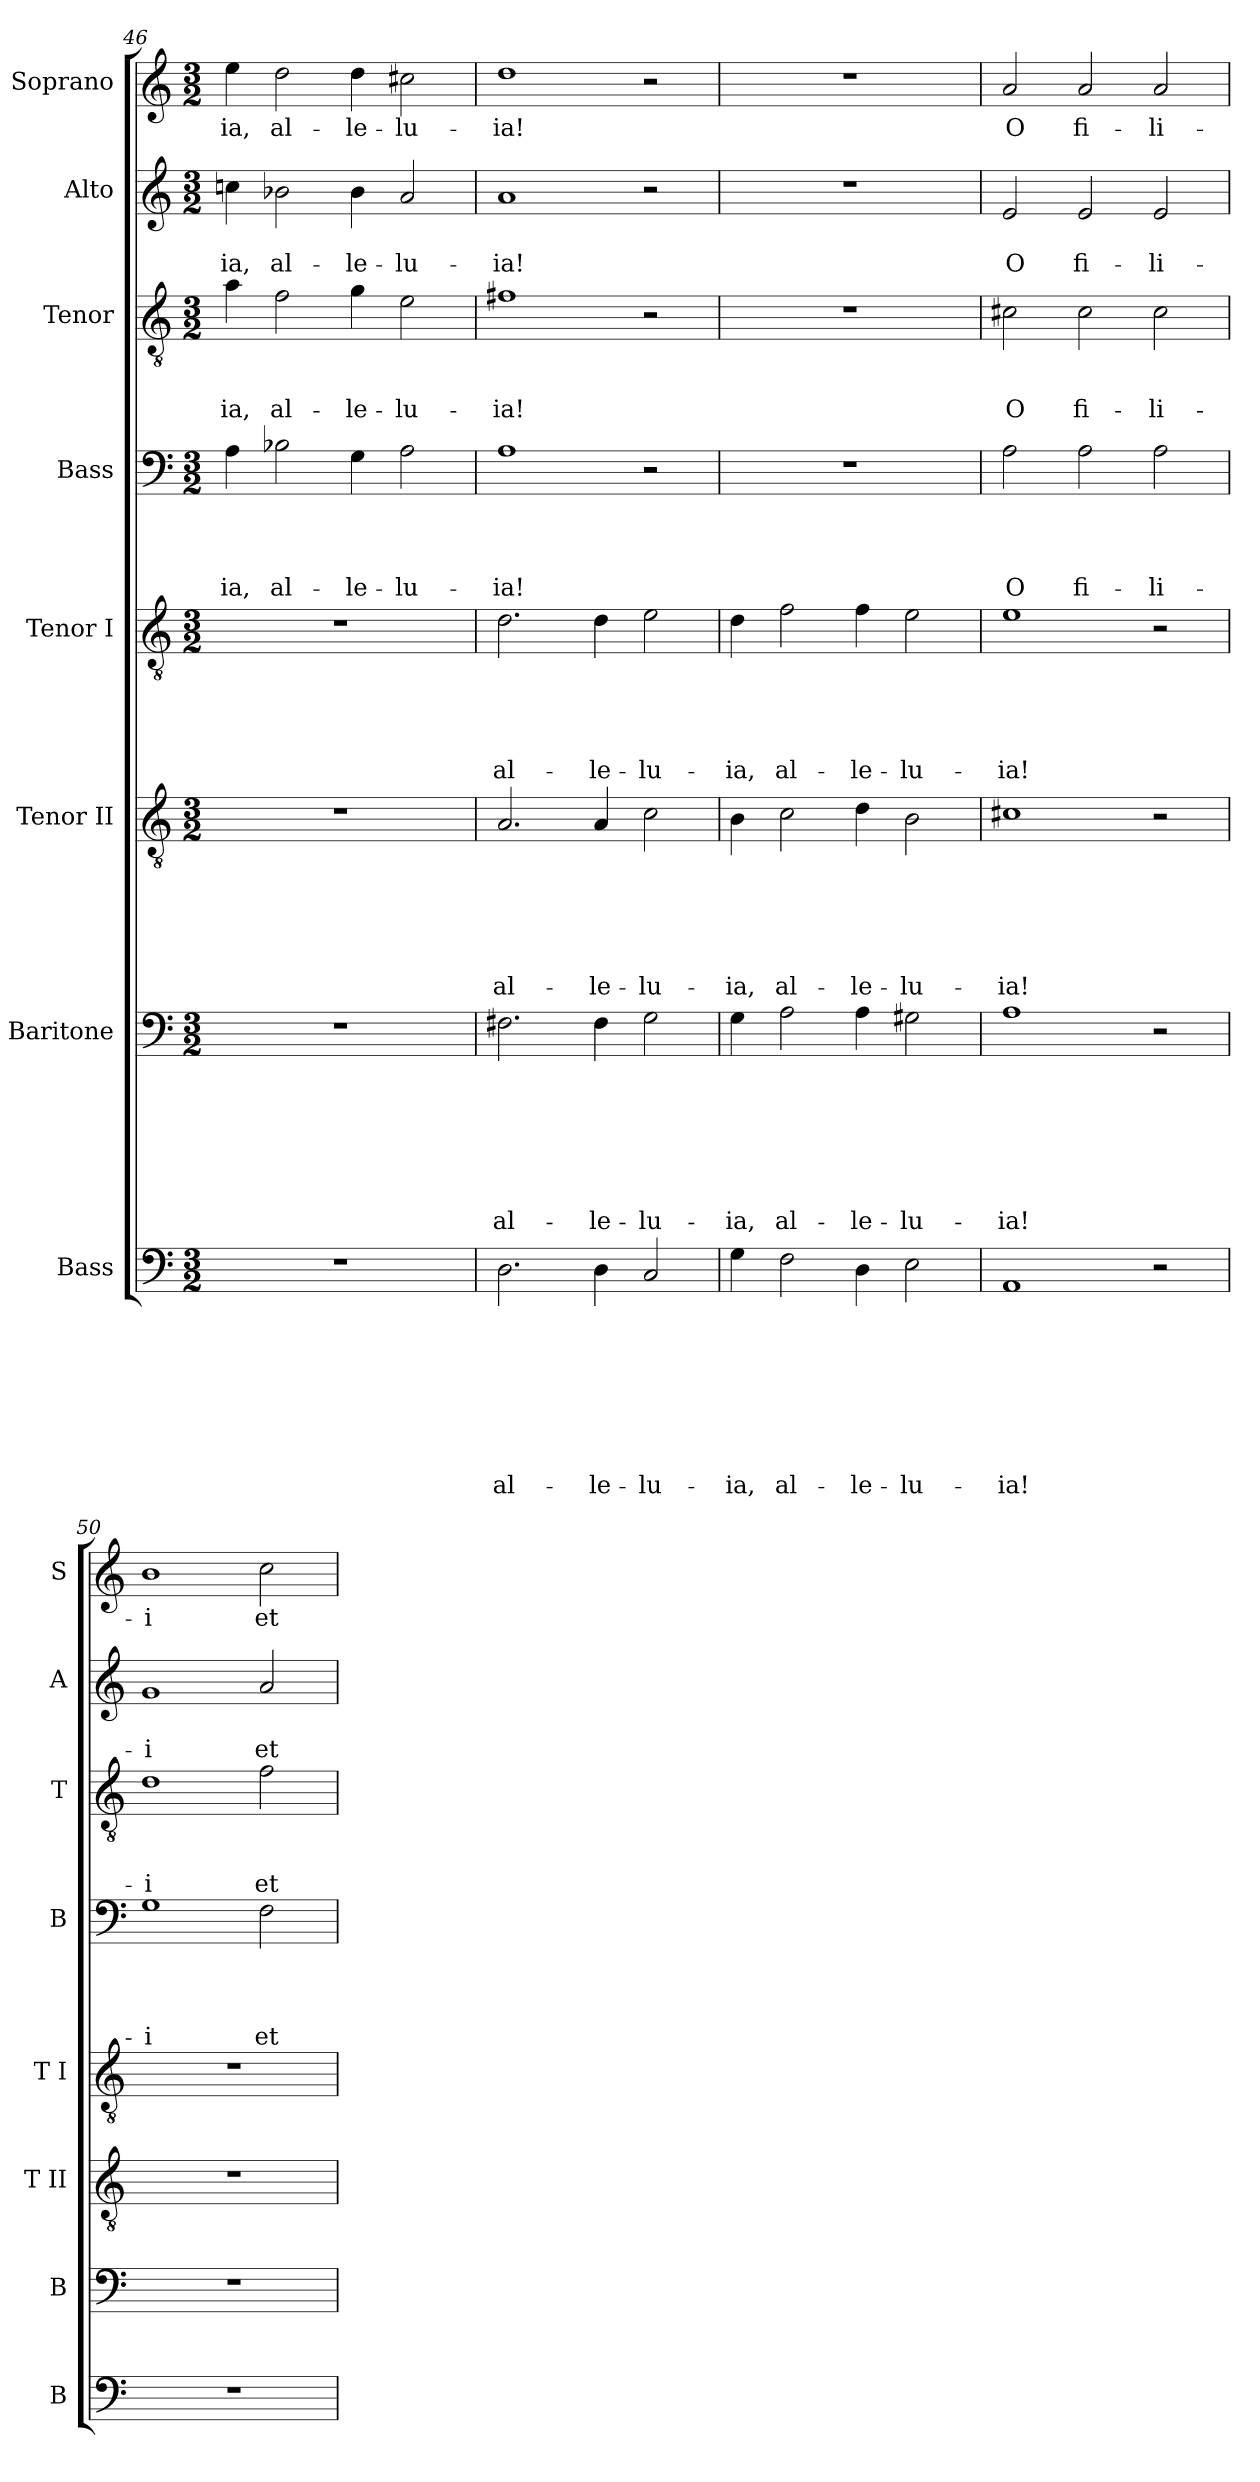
**kern	**text	**text	**text	**text	**text	**text	**text	**text	**kern	**text	**text	**text	**text	**text	**text	**text	**kern	**text	**text	**text	**text	**text	**text	**kern	**text	**text	**text	**text	**text	**kern	**text	**text	**text	**text	**kern	**text	**text	**text	**kern	**text	**text	**kern	**text
*part8	*part8	*part8	*part8	*part8	*part8	*part8	*part8	*part8	*part7	*part7	*part7	*part7	*part7	*part7	*part7	*part7	*part6	*part6	*part6	*part6	*part6	*part6	*part6	*part5	*part5	*part5	*part5	*part5	*part5	*part4	*part4	*part4	*part4	*part4	*part3	*part3	*part3	*part3	*part2	*part2	*part2	*part1	*part1
*staff8	*staff8	*staff8	*staff8	*staff8	*staff8	*staff8	*staff8	*staff8	*staff7	*staff7	*staff7	*staff7	*staff7	*staff7	*staff7	*staff7	*staff6	*staff6	*staff6	*staff6	*staff6	*staff6	*staff6	*staff5	*staff5	*staff5	*staff5	*staff5	*staff5	*staff4	*staff4	*staff4	*staff4	*staff4	*staff3	*staff3	*staff3	*staff3	*staff2	*staff2	*staff2	*staff1	*staff1
*I"Bass	*	*	*	*	*	*	*	*	*I"Baritone	*	*	*	*	*	*	*	*I"Tenor II	*	*	*	*	*	*	*I"Tenor I	*	*	*	*	*	*I"Bass	*	*	*	*	*I"Tenor	*	*	*	*I"Alto	*	*	*I"Soprano	*
*I'B	*	*	*	*	*	*	*	*	*I'B	*	*	*	*	*	*	*	*I'T II	*	*	*	*	*	*	*I'T I	*	*	*	*	*	*I'B	*	*	*	*	*I'T	*	*	*	*I'A	*	*	*I'S	*
*clefF4	*	*	*	*	*	*	*	*	*clefF4	*	*	*	*	*	*	*	*clefGv2	*	*	*	*	*	*	*clefGv2	*	*	*	*	*	*clefF4	*	*	*	*	*clefGv2	*	*	*	*clefG2	*	*	*clefG2	*
*k[]	*	*	*	*	*	*	*	*	*k[]	*	*	*	*	*	*	*	*k[]	*	*	*	*	*	*	*k[]	*	*	*	*	*	*k[]	*	*	*	*	*k[]	*	*	*	*k[]	*	*	*k[]	*
*C:	*	*	*	*	*	*	*	*	*C:	*	*	*	*	*	*	*	*C:	*	*	*	*	*	*	*C:	*	*	*	*	*	*C:	*	*	*	*	*C:	*	*	*	*C:	*	*	*C:	*
*M3/2	*	*	*	*	*	*	*	*	*M3/2	*	*	*	*	*	*	*	*M3/2	*	*	*	*	*	*	*M3/2	*	*	*	*	*	*M3/2	*	*	*	*	*M3/2	*	*	*	*M3/2	*	*	*M3/2	*
=46	=46	=46	=46	=46	=46	=46	=46	=46	=46	=46	=46	=46	=46	=46	=46	=46	=46	=46	=46	=46	=46	=46	=46	=46	=46	=46	=46	=46	=46	=46	=46	=46	=46	=46	=46	=46	=46	=46	=46	=46	=46	=46	=46
!LO:N:vis=1	!	!	!	!	!	!	!	!	!LO:N:vis=1	!	!	!	!	!	!	!	!LO:N:vis=1	!	!	!	!	!	!	!LO:N:vis=1	!	!	!	!	!	!	!	!	!	!LO:LY:b	!	!	!	!LO:LY:b	!	!	!LO:LY:b	!	!LO:LY:b
1.r	.	.	.	.	.	.	.	.	1.r	.	.	.	.	.	.	.	1.r	.	.	.	.	.	.	1.r	.	.	.	.	.	4A\	.	.	.	-ia,	4a\	.	.	-ia,	4ccni\	.	-ia,	4ee\	-ia,
!	!	!	!	!	!	!	!	!	!	!	!	!	!	!	!	!	!	!	!	!	!	!	!	!	!	!	!	!	!	!	!	!	!	!LO:LY:b	!	!	!	!LO:LY:b	!	!	!LO:LY:b	!	!LO:LY:b
.	.	.	.	.	.	.	.	.	.	.	.	.	.	.	.	.	.	.	.	.	.	.	.	.	.	.	.	.	.	2B-X\	.	.	.	al-	2f\	.	.	al-	2b-X\	.	al-	2dd\	al-
!	!	!	!	!	!	!	!	!	!	!	!	!	!	!	!	!	!	!	!	!	!	!	!	!	!	!	!	!	!	!	!	!	!	!LO:LY:b	!	!	!	!LO:LY:b	!	!	!LO:LY:b	!	!LO:LY:b
.	.	.	.	.	.	.	.	.	.	.	.	.	.	.	.	.	.	.	.	.	.	.	.	.	.	.	.	.	.	4G\	.	.	.	-le-	4g\	.	.	-le-	4b-\	.	-le-	4dd\	-le-
!	!	!	!	!	!	!	!	!	!	!	!	!	!	!	!	!	!	!	!	!	!	!	!	!	!	!	!	!	!	!	!	!	!	!LO:LY:b	!	!	!	!LO:LY:b	!	!	!LO:LY:b	!	!LO:LY:b
.	.	.	.	.	.	.	.	.	.	.	.	.	.	.	.	.	.	.	.	.	.	.	.	.	.	.	.	.	.	2A\	.	.	.	-lu-	2e\	.	.	-lu-	2a/	.	-lu-	2cc#X\	-lu-
=47	=47	=47	=47	=47	=47	=47	=47	=47	=47	=47	=47	=47	=47	=47	=47	=47	=47	=47	=47	=47	=47	=47	=47	=47	=47	=47	=47	=47	=47	=47	=47	=47	=47	=47	=47	=47	=47	=47	=47	=47	=47	=47	=47
!	!	!	!	!	!	!	!	!LO:LY:b	!	!	!	!	!	!	!	!LO:LY:b	!	!	!	!	!	!	!LO:LY:b	!	!	!	!	!	!LO:LY:b	!	!	!	!	!LO:LY:b	!	!	!	!LO:LY:b	!	!	!LO:LY:b	!	!LO:LY:b
2.D\	.	.	.	.	.	.	.	al-	2.F#X\	.	.	.	.	.	.	al-	2.A/	.	.	.	.	.	al-	2.d\	.	.	.	.	al-	1A	.	.	.	-ia!	1f#X	.	.	-ia!	1a	.	-ia!	1dd	-ia!
!	!	!	!	!	!	!	!	!LO:LY:b	!	!	!	!	!	!	!	!LO:LY:b	!	!	!	!	!	!	!LO:LY:b	!	!	!	!	!	!LO:LY:b	!	!	!	!	!	!	!	!	!	!	!	!	!	!
4D\	.	.	.	.	.	.	.	-le-	4F#\	.	.	.	.	.	.	-le-	4A/	.	.	.	.	.	-le-	4d\	.	.	.	.	-le-	.	.	.	.	.	.	.	.	.	.	.	.	.	.
!	!	!	!	!	!	!	!	!LO:LY:b	!	!	!	!	!	!	!	!LO:LY:b	!	!	!	!	!	!	!LO:LY:b	!	!	!	!	!	!LO:LY:b	!	!	!	!	!	!	!	!	!	!	!	!	!	!
2C/	.	.	.	.	.	.	.	-lu-	2G\	.	.	.	.	.	.	-lu-	2c\	.	.	.	.	.	-lu-	2e\	.	.	.	.	-lu-	2r	.	.	.	.	2r	.	.	.	2r	.	.	2r	.
=48	=48	=48	=48	=48	=48	=48	=48	=48	=48	=48	=48	=48	=48	=48	=48	=48	=48	=48	=48	=48	=48	=48	=48	=48	=48	=48	=48	=48	=48	=48	=48	=48	=48	=48	=48	=48	=48	=48	=48	=48	=48	=48	=48
!	!	!	!	!	!	!	!	!LO:LY:b	!	!	!	!	!	!	!	!LO:LY:b	!	!	!	!	!	!	!LO:LY:b	!	!	!	!	!	!LO:LY:b	!LO:N:vis=1	!	!	!	!	!LO:N:vis=1	!	!	!	!LO:N:vis=1	!	!	!LO:N:vis=1	!
4G\	.	.	.	.	.	.	.	-ia,	4G\	.	.	.	.	.	.	-ia,	4B\	.	.	.	.	.	-ia,	4d\	.	.	.	.	-ia,	1.r	.	.	.	.	1.r	.	.	.	1.r	.	.	1.r	.
!	!	!	!	!	!	!	!	!LO:LY:b	!	!	!	!	!	!	!	!LO:LY:b	!	!	!	!	!	!	!LO:LY:b	!	!	!	!	!	!LO:LY:b	!	!	!	!	!	!	!	!	!	!	!	!	!	!
2F\	.	.	.	.	.	.	.	al-	2A\	.	.	.	.	.	.	al-	2c\	.	.	.	.	.	al-	2f\	.	.	.	.	al-	.	.	.	.	.	.	.	.	.	.	.	.	.	.
!	!	!	!	!	!	!	!	!LO:LY:b	!	!	!	!	!	!	!	!LO:LY:b	!	!	!	!	!	!	!LO:LY:b	!	!	!	!	!	!LO:LY:b	!	!	!	!	!	!	!	!	!	!	!	!	!	!
4D\	.	.	.	.	.	.	.	-le-	4A\	.	.	.	.	.	.	-le-	4d\	.	.	.	.	.	-le-	4f\	.	.	.	.	-le-	.	.	.	.	.	.	.	.	.	.	.	.	.	.
!	!	!	!	!	!	!	!	!LO:LY:b	!	!	!	!	!	!	!	!LO:LY:b	!	!	!	!	!	!	!LO:LY:b	!	!	!	!	!	!LO:LY:b	!	!	!	!	!	!	!	!	!	!	!	!	!	!
2E\	.	.	.	.	.	.	.	-lu-	2G#X\	.	.	.	.	.	.	-lu-	2B\	.	.	.	.	.	-lu-	2e\	.	.	.	.	-lu-	.	.	.	.	.	.	.	.	.	.	.	.	.	.
!!LO:LB:g=z
=49	=49	=49	=49	=49	=49	=49	=49	=49	=49	=49	=49	=49	=49	=49	=49	=49	=49	=49	=49	=49	=49	=49	=49	=49	=49	=49	=49	=49	=49	=49	=49	=49	=49	=49	=49	=49	=49	=49	=49	=49	=49	=49	=49
!	!	!	!	!	!	!	!	!LO:LY:b	!	!	!	!	!	!	!	!LO:LY:b	!	!	!	!	!	!	!LO:LY:b	!	!	!	!	!	!LO:LY:b	!	!	!	!	!LO:LY:b	!	!	!	!LO:LY:b	!	!	!LO:LY:b	!	!LO:LY:b
1AA	.	.	.	.	.	.	.	-ia!	1A	.	.	.	.	.	.	-ia!	1c#X	.	.	.	.	.	-ia!	1e	.	.	.	.	-ia!	2A\	.	.	.	O	2c#X\	.	.	O	2e/	.	O	2a/	O
!	!	!	!	!	!	!	!	!	!	!	!	!	!	!	!	!	!	!	!	!	!	!	!	!	!	!	!	!	!	!	!	!	!	!LO:LY:b	!	!	!	!LO:LY:b	!	!	!LO:LY:b	!	!LO:LY:b
.	.	.	.	.	.	.	.	.	.	.	.	.	.	.	.	.	.	.	.	.	.	.	.	.	.	.	.	.	.	2A\	.	.	.	fi-	2c#\	.	.	fi-	2e/	.	fi-	2a/	fi-
!	!	!	!	!	!	!	!	!	!	!	!	!	!	!	!	!	!	!	!	!	!	!	!	!	!	!	!	!	!	!	!	!	!	!LO:LY:b	!	!	!	!LO:LY:b	!	!	!LO:LY:b	!	!LO:LY:b
2r	.	.	.	.	.	.	.	.	2r	.	.	.	.	.	.	.	2r	.	.	.	.	.	.	2r	.	.	.	.	.	2A\	.	.	.	-li-	2c#\	.	.	-li-	2e/	.	-li-	2a/	-li-
=50	=50	=50	=50	=50	=50	=50	=50	=50	=50	=50	=50	=50	=50	=50	=50	=50	=50	=50	=50	=50	=50	=50	=50	=50	=50	=50	=50	=50	=50	=50	=50	=50	=50	=50	=50	=50	=50	=50	=50	=50	=50	=50	=50
!LO:N:vis=1	!	!	!	!	!	!	!	!	!LO:N:vis=1	!	!	!	!	!	!	!	!LO:N:vis=1	!	!	!	!	!	!	!LO:N:vis=1	!	!	!	!	!	!	!	!	!	!LO:LY:b:rj	!	!	!	!LO:LY:b:rj	!	!	!LO:LY:b:rj	!	!LO:LY:b:rj
1.r	.	.	.	.	.	.	.	.	1.r	.	.	.	.	.	.	.	1.r	.	.	.	.	.	.	1.r	.	.	.	.	.	1G	.	.	.	-i	1d	.	.	-i	1g	.	-i	1b	-i
!	!	!	!	!	!	!	!	!	!	!	!	!	!	!	!	!	!	!	!	!	!	!	!	!	!	!	!	!	!	!	!	!	!	!LO:LY:b	!	!	!	!LO:LY:b	!	!	!LO:LY:b	!	!LO:LY:b
.	.	.	.	.	.	.	.	.	.	.	.	.	.	.	.	.	.	.	.	.	.	.	.	.	.	.	.	.	.	2F\	.	.	.	et	2f\	.	.	et	2a/	.	et	2cc\	et
=	=	=	=	=	=	=	=	=	=	=	=	=	=	=	=	=	=	=	=	=	=	=	=	=	=	=	=	=	=	=	=	=	=	=	=	=	=	=	=	=	=	=	=
*-	*-	*-	*-	*-	*-	*-	*-	*-	*-	*-	*-	*-	*-	*-	*-	*-	*-	*-	*-	*-	*-	*-	*-	*-	*-	*-	*-	*-	*-	*-	*-	*-	*-	*-	*-	*-	*-	*-	*-	*-	*-	*-	*-
